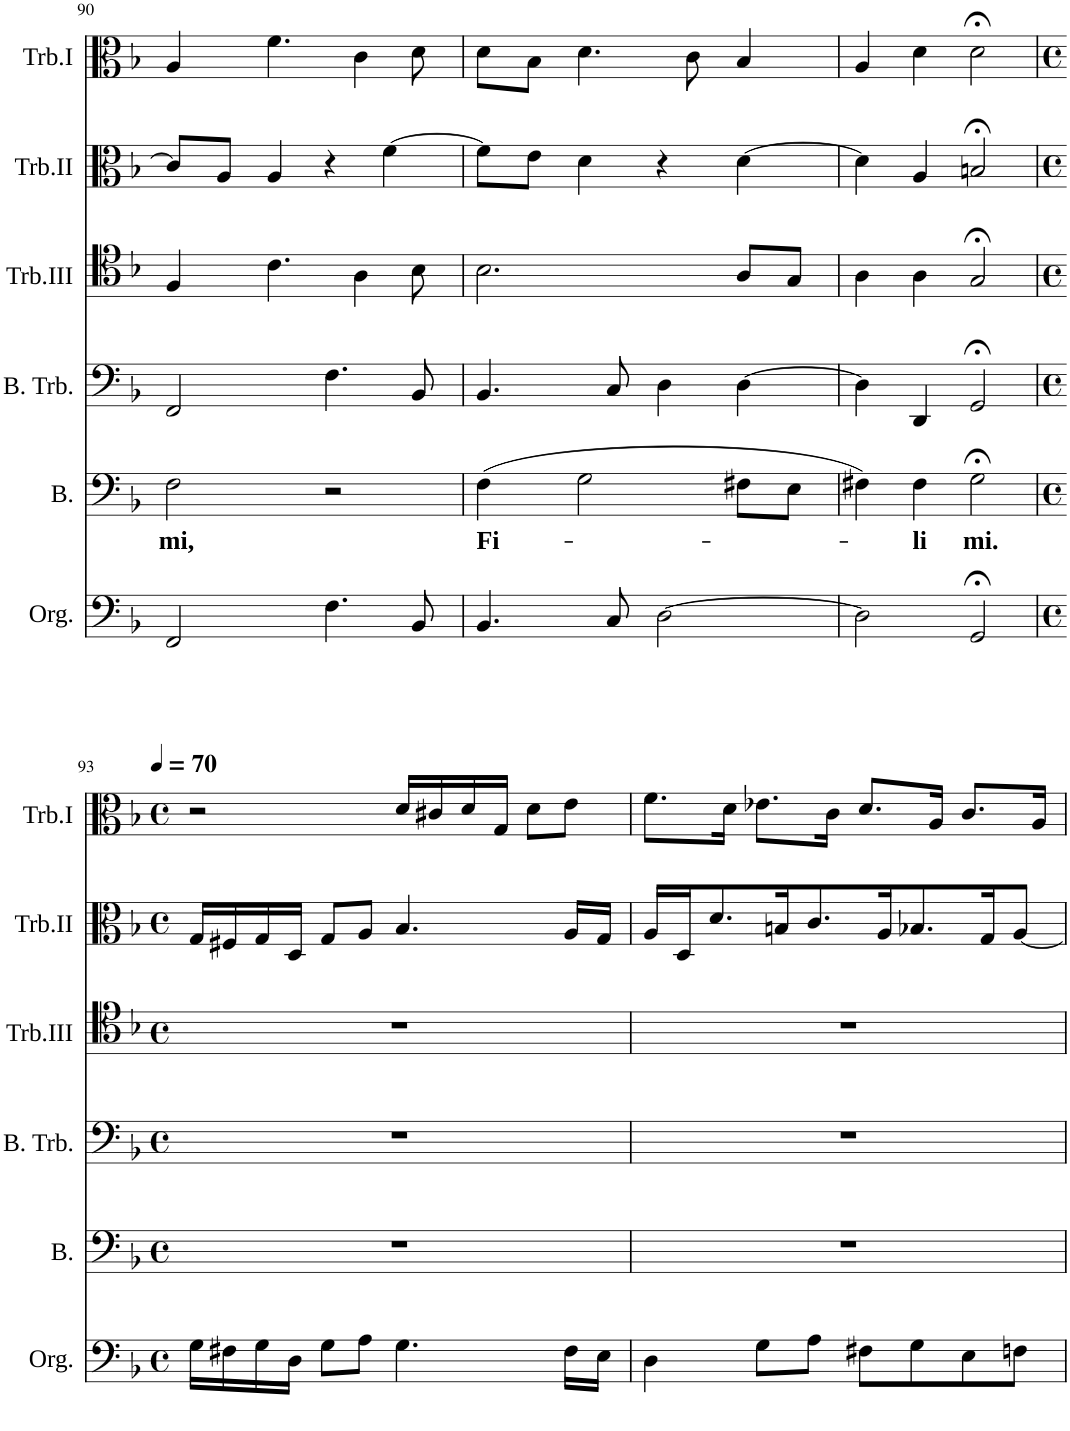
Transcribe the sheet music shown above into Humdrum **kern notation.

**kern	**kern	**text	**kern	**kern	**kern	**kern
*part6	*part5	*part5	*part4	*part3	*part2	*part1
*staff6	*staff5	*staff5	*staff4	*staff3	*staff2	*staff1
*I"Organ	*I"Bass	*	*I"Bass Trombone	*I"Trombone III	*I"Trombone II	*I"Trombone I
*I'Org.	*I'B.	*	*I'B. Trb.	*I'Trb.III	*I'Trb.II	*I'Trb.I
!!LO:PB:g=z
*clefF4	*clefF4	*	*clefF4	*clefC4	*clefC3	*clefC3
*k[b-]	*k[b-]	*	*k[b-]	*k[b-]	*k[b-]	*k[b-]
*M2/2	*M2/2	*	*M2/2	*M2/2	*M2/2	*M2/2
=90	=90	=90	=90	=90	=90	=90
!	!	!LO:LY:b	!	!	!	!
2FF/	2F\	mi,	2FF/	4F/	8c/L]	4A/
.	.	.	.	.	8A/J	.
.	.	.	.	4.c\	4A/	4.f\
4.F\	2r	.	4.F\	.	4r	.
.	.	.	.	4A\	.	4c\
.	.	.	.	.	[4f\	.
8BB-/	.	.	8BB-/	8B-\	.	8d\
=91	=91	=91	=91	=91	=91	=91
!	!	!LO:LY:b	!	!	!	!
4.BB-/	(4F\	Fi-	4.BB-/	2.B-\	8f\L]	8d\L
.	.	.	.	.	8e\J	8B-\J
.	2G\	.	.	.	4d\	4.d\
8C/	.	.	8C/	.	.	.
[2D\	.	.	4D\	.	4r	.
.	.	.	.	.	.	8c\
.	8F#X\L	.	[4D\	8A/L	[4d\	4B-/
.	8E\J	.	.	8G/J	.	.
=92	=92	=92	=92	=92	=92	=92
2D\]	4F#X\)	.	4D\]	4A\	4d\]	4A/
!	!	!LO:LY:b	!	!	!	!
.	4F#\	-li	4DD/	4A\	4A/	4d\
!	!	!LO:LY:b	!	!	!	!
2GG;</	2G;<\	mi.	2GG;</	2G;</	2Bn;</	2d;<\
!!LO:LB:g=z
=93	=93	=93	=93	=93	=93	=93
*M4/4	*M4/4	*	*M4/4	*M4/4	*M4/4	*M4/4
*met(c)	*met(c)	*	*met(c)	*met(c)	*met(c)	*met(c)
*	*	*	*	*	*	*MM70
16G\LL	1r	.	1r	1r	16G/LL	2r
16F#X\	.	.	.	.	16F#X/	.
16G\	.	.	.	.	16G/	.
16D\JJ	.	.	.	.	16D/JJ	.
8G\L	.	.	.	.	8G/L	.
8A\J	.	.	.	.	8A/J	.
4.G\	.	.	.	.	4.B-/	16d/LL
.	.	.	.	.	.	16c#X/
.	.	.	.	.	.	16d/
.	.	.	.	.	.	16G/JJ
.	.	.	.	.	.	8d\L
16F#\LL	.	.	.	.	16A/LL	8e\J
16E\JJ	.	.	.	.	16G/JJ	.
=94	=94	=94	=94	=94	=94	=94
4D\	1r	.	1r	1r	16A/LL	8.f\L
.	.	.	.	.	16D/J	.
.	.	.	.	.	8.d/	.
.	.	.	.	.	.	16d\Jk
8G\L	.	.	.	.	.	8.e-X\L
.	.	.	.	.	16Bn/K	.
8A\J	.	.	.	.	8.c/	.
.	.	.	.	.	.	16c\Jk
8F#X\L	.	.	.	.	.	8.d/L
.	.	.	.	.	16A/K	.
8G\	.	.	.	.	8.B-X/	.
.	.	.	.	.	.	16A/Jk
8E\	.	.	.	.	.	8.c/L
.	.	.	.	.	16G/K	.
8Fn\J	.	.	.	.	[8A/J	.
.	.	.	.	.	.	16A/Jk
=	=	=	=	=	=	=
*-	*-	*-	*-	*-	*-	*-
